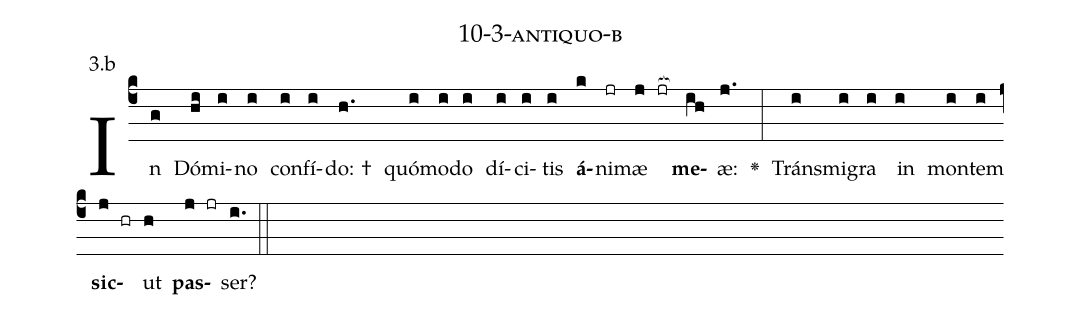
name: 10-3-antiquo-b;
annotation: 3.b;
%%
(c4)In(g) Dó(hi)mi(i)no(i) con(i)fí(i)do: †(h.) quó(i)mo(i)do(i) dí(i)ci(i)tis(i) <b>á</b>(k)ni(jr)mæ(j jr[ocb:1{]) <b>me</b>(ih[ocb:0}])æ:(j.) <v>\greheightstar</v>(:) Tráns(i)mi(i)gra(i) in(i) mon(i)tem(i) <b>sic</b>(j hr)ut(h) <b>pas</b>(j jr)ser?(i.) (::)


%E(i) u(i) o(j) u(h) a(j) e.(i.) (::)
